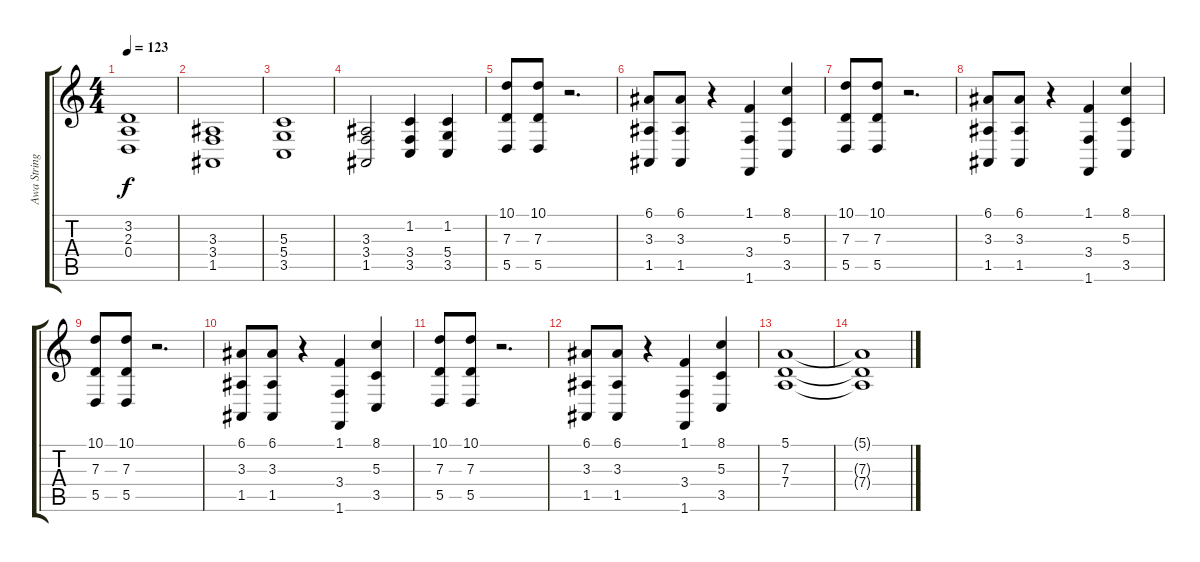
\track ("Awa String" "Awa String") {instrument stringensemble1}
\staff {score tabs}
\tuning (E4 B3 G3 D3 A2 E2) {hide}
\ts (4 4)
\tempo 123
\clef g2
\ks c
(3.2 2.3 0.4).1{dy f} |
(3.3 3.4 1.5).1 |
(5.3 5.4 3.5).1 |
(3.3 3.4 1.5).2 (1.2 3.4 3.5).4 (1.2 5.4 3.5).4 |
(10.1 7.3 5.5).8 (10.1 7.3 5.5).8 r.2{d} |
(6.1 3.3 1.5).8 (6.1 3.3 1.5).8 r.4 (1.1 3.4 1.6).4 (8.1 5.3 3.5).4 |
(10.1 7.3 5.5).8 (10.1 7.3 5.5).8 r.2{d} |
(6.1 3.3 1.5).8 (6.1 3.3 1.5).8 r.4 (1.1 3.4 1.6).4 (8.1 5.3 3.5).4 |
(10.1 7.3 5.5).8 (10.1 7.3 5.5).8 r.2{d} |
(6.1 3.3 1.5).8 (6.1 3.3 1.5).8 r.4 (1.1 3.4 1.6).4 (8.1 5.3 3.5).4 |
(10.1 7.3 5.5).8 (10.1 7.3 5.5).8 r.2{d} |
(6.1 3.3 1.5).8 (6.1 3.3 1.5).8 r.4 (1.1 3.4 1.6).4 (8.1 5.3 3.5).4 |
(5.1 7.3 7.4).1 |
(5.1{t} 7.3{t} 7.4{t}).1
